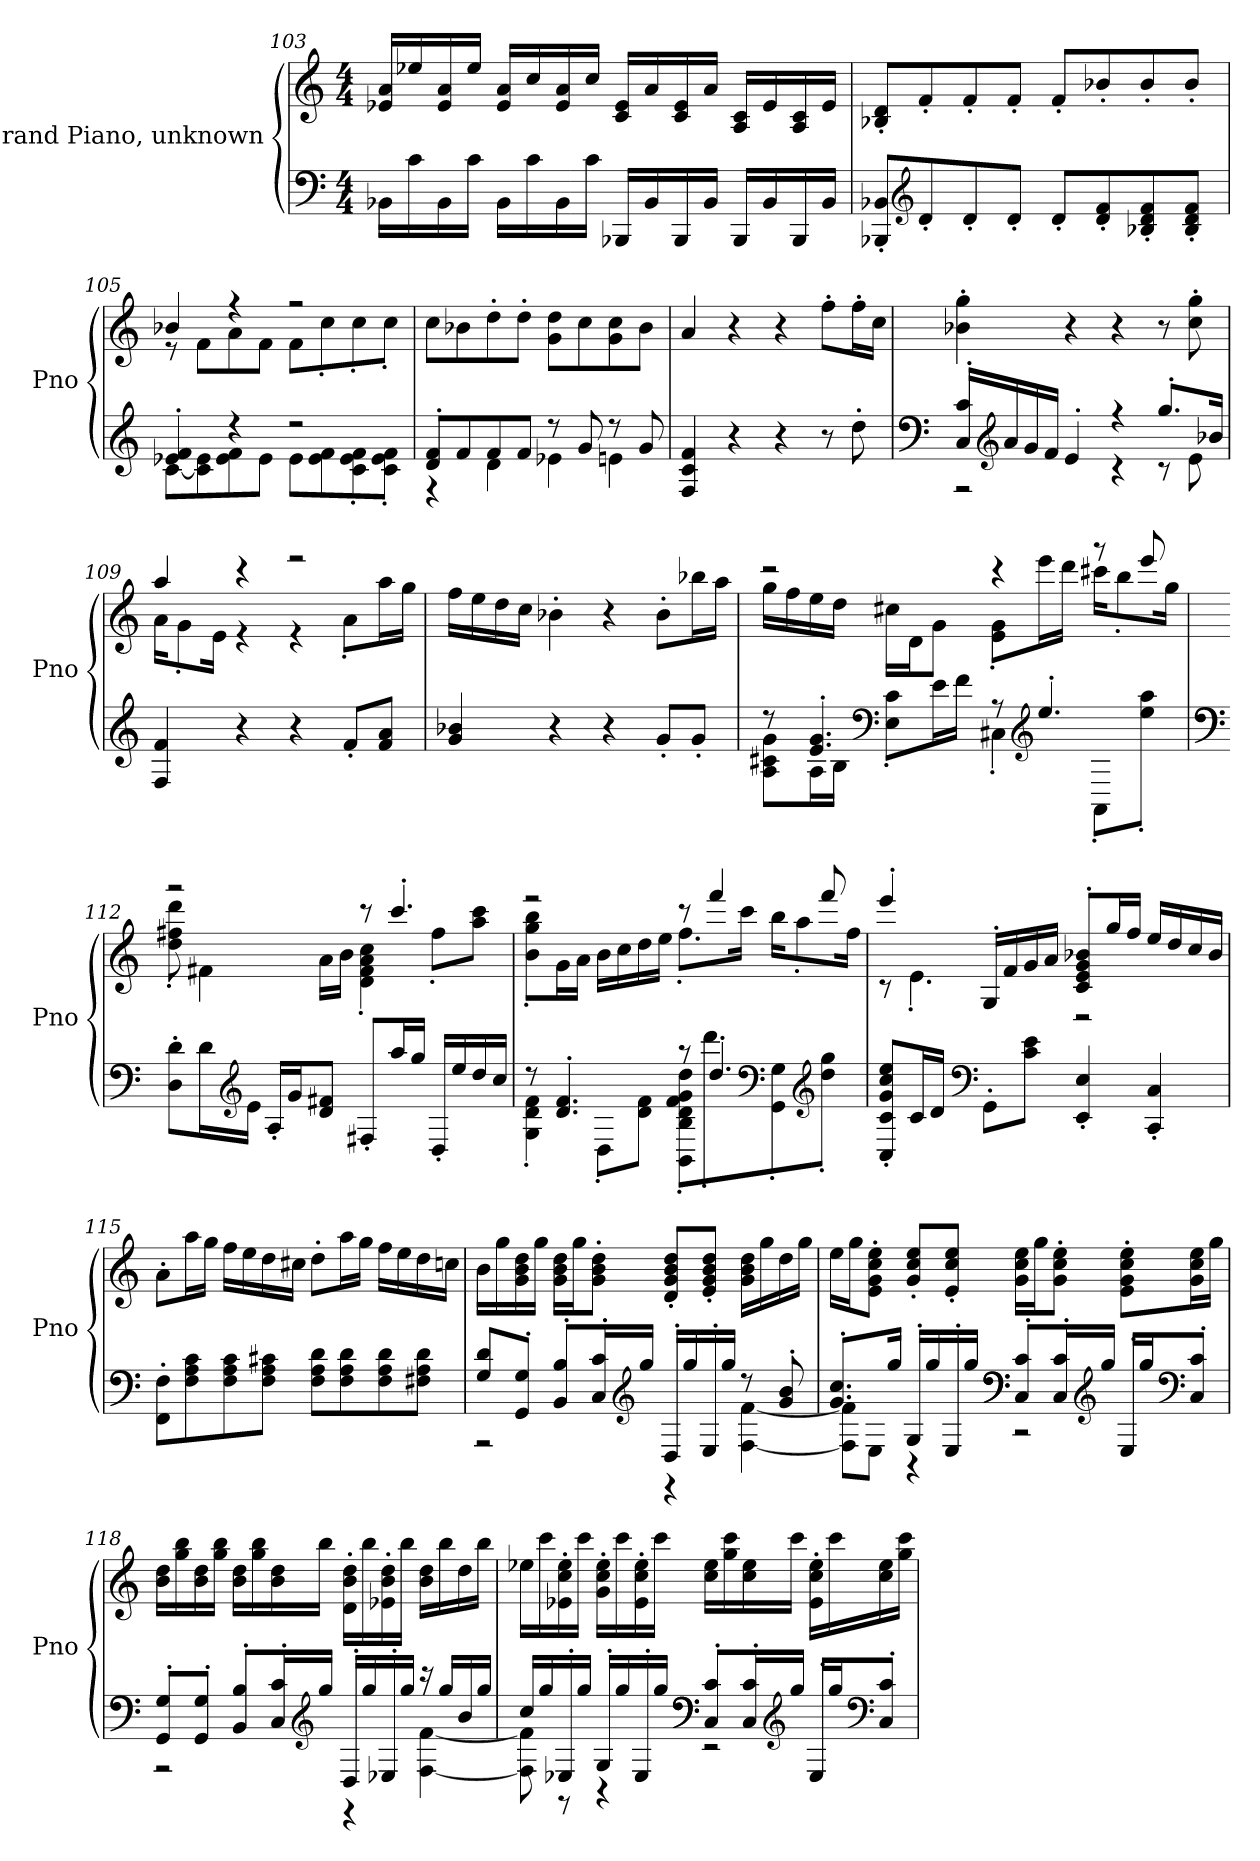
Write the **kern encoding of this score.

**kern	**kern
*part1	*part1
*staff2	*staff1
*I"Grand Piano, unknown	*
*I'Pno	*
*clefF4	*clefG2
*k[]	*k[]
*M4/4	*M4/4
=103	=103
16BB-X\LL	16e-X/ 16a/LL
16c\	16ee-X/
16BB-\	16e-/ 16a/
16c\JJ	16ee-/JJ
16BB-\LL	16e-/ 16a/LL
16c\	16cc/
16BB-\	16e-/ 16a/
16c\JJ	16cc/JJ
16BBB-X/LL	16c/ 16e-/LL
16BB-/	16a/
16BBB-/	16c/ 16e-/
16BB-/JJ	16a/JJ
16BBB-/LL	16A/ 16c/LL
16BB-/	16e-/
16BBB-/	16A/ 16c/
16BB-/JJ	16e-/JJ
=104	=104
8BBB-X/' 8BB-X/'L	8B-X/' 8d/'L
*clefG2	*
8d'/	8f'/
8d'/	8f'/
8d'/J	8f'/J
8d'/L	8f'/L
8d/' 8f/'	8b-X'/
8B-X/' 8d/' 8f/'	8b-'/
8B-/' 8d/' 8f/'J	8b-'/J
!!LO:LB:g=z
=105	=105
*^	*^
4e-X/' 4f/'	[8c\L	4b-X/	8r
.	8c\] 8e-\	.	8f\L
4r	8e-\ 8f\	4r	8a\
.	8e-\J	.	8f\J
2r	8e-\L	2r	8f\L
.	8e-\ 8f\	.	8cc'\
.	8c\' 8e-\' 8f\'	.	8cc'\
.	8c\' 8e-\' 8f\'J	.	8cc'\J
*	*	*v	*v
=106	=106	=106
8d/' 8f/'L	4r	8cc\L
8f/	.	8b-X\
8f/	4d\	8dd'\
8f/J	.	8dd'\J
8r	4e-X\	8g\ 8dd\L
8g/	.	8cc\
8r	4en\	8g\ 8cc\
8g/	.	8b-\J
*v	*v	*
=107	=107
4F/ 4c/ 4f/	4a/
4r	4r
4r	4r
8r	8ff'\L
8dd'\	16ff'\L
.	16cc\JJ
=108	=108
*clefF4	*
*^	*
16C/' 16c/'LL	2r	4b-X\' 4gg\'
*clefG2	*	*
16a/	.	.
16g/	.	.
16f/JJ	.	.
4e'/	.	4r
4r	4r	4r
8.gg'/L	8r	8r
.	8e\	8cc\' 8gg\'
16b-X/Jk	.	.
*v	*v	*
!!LO:LB:g=z
=109	=109
*	*^
4F/ 4f/	4aa/	16a\KL
.	.	8g'\
.	.	16e\Jk
4r	4r	4r
4r	2r	4r
8f'/L	.	8a'\L
8f/ 8a/J	.	16aa\L
.	.	16gg\JJ
*	*v	*v
=110	=110
4g/ 4b-X/	16ff\LL
.	16ee\
.	16dd\
.	16cc\JJ
4r	4b-X'\
4r	4r
8g'/L	8b-'\L
8g'/J	16bb-X\L
.	16aa\JJ
=111	=111
*^	*^
8r	8A\ 8c#X\ 8g\L	2r	16gg\LL
.	.	.	16ff\
4.e/' 4.g/'	16A\L	.	16ee\
.	16B\JJ	.	16dd\JJ
*clefF4	*	*	*
.	8E\' 8c#\'L	.	16cc#X\LL
.	.	.	16d\J
.	16e\L	.	8g\J
.	16f\JJ	.	.
8r	4C#X'\	4r	8e\' 8g\'L
*clefG2	*	*	*
4.ee'/	.	.	16eee\L
.	.	.	16ddd\JJ
.	8AA'\L	8r	16ccc#X\KL
.	.	.	8bb'\
.	8ee\' 8aa\'J	8eee/	.
.	.	.	16gg\Jk
*v	*v	*	*
!!LO:LB:g=z	!!
=112	=112	=112
*clefF4	*	*
8D\' 8d\'L	2r	8dd\' 8ff#X\' 8ddd\'
16d\L	.	4f#X\
*clefG2	*	*
16e\JJ	.	.
16A'/LL	.	.
16g/J	.	.
8d/ 8f#X/J	.	16a\LL
.	.	16b\JJ
8F#X'/L	8r	4d\' 4f#\' 4a\' 4cc\'
16aa/L	4.ccc'/	.
16gg/JJ	.	.
16D'/LL	.	8ff#'\L
16ee/	.	.
16dd/	.	8aa\ 8ccc\J
16cc/JJ	.	.
=113	=113	=113
*^	*	*
8r	4G\' 4d\' 4f\'	2r	8b\' 8gg\' 8bb\'L
4.d/' 4.f/'	.	.	16g\L
.	.	.	16a\JJ
.	8D'\L	.	16b\LL
.	.	.	16cc\
.	8d\ 8f\J	.	16dd\
.	.	.	16ee\JJ
8r	8BB\' 8B\' 8d\' 8f\' 8g\' 8dd\'L	8r	8.ff'\L
4.dd'/	8ddd'\	4fff/	.
.	.	.	16ccc\Jk
*clefF4	*	*	*
.	8GG\' 8G\'	.	16bb\KL
.	.	.	8aa'\
*clefG2	*	*	*
.	8dd\' 8gg\'J	8fff/	.
.	.	.	16ff\Jk
*v	*v	*	*
!!LO:LB:g=z	!!
=114	=114	=114
8C/' 8c/' 8g/' 8cc/' 8ee/'L	4eee'/	8r
16c/L	.	4.e'\
16d/JJ	.	.
*clefF4	*	*
8GG'\L	16G'/LL	.
.	16f/	.
8c\ 8e\J	16g/	.
.	16a/JJ	.
4EE/' 4E/'	8c/' 8e/' 8g/' 8b-X/'L	2r
.	16gg/L	.
.	16ff/JJ	.
4CC/' 4C/'	16ee/LL	.
.	16dd/	.
.	16cc/	.
.	16b-/JJ	.
*	*v	*v
=115	=115
8FF\' 8F\'L	8a'\L
8F\ 8A\ 8c\	16aa\L
.	16gg\JJ
8F\ 8A\ 8c\	16ff\LL
.	16ee\
8F\ 8A\ 8c#X\J	16dd\
.	16cc#X\JJ
8F\ 8A\ 8d\L	8dd'\L
8F\ 8A\ 8d\	16aa\L
.	16gg\JJ
8F\ 8A\ 8d\	16ff\LL
.	16ee\
8F#X\ 8A\ 8d\J	16dd\
.	16ccn\JJ
!!LO:PB:g=z
=116	=116
*^	*
8G/ 8d/L	2r	16b\LL
.	.	16gg\
8GG/' 8G/'J	.	16g\ 16b\ 16dd\
.	.	16gg\JJ
8BB/' 8B/'L	.	16g\ 16b\ 16dd\LL
.	.	16gg\J
16C/' 16c/'L	.	8g\' 8b\' 8dd\'J
*clefG2	*	*
16gg/JJ	.	.
16D'/LL	4r	8d/' 8g/' 8b/' 8dd/'L
16gg/	.	.
16E'/	.	8e/' 8g/' 8b/' 8dd/'J
16gg/JJ	.	.
8r	[4F\ [4f\	16g\ 16b\ 16dd\LL
.	.	16gg\
8g/' 8b/'	.	16dd\
.	.	16gg\JJ
=117	=117	=117
8.g/' 8.cc/'L	8F\] 8f\]L	16ee\LL
.	.	16gg\J
.	8E\J	8e\' 8g\' 8cc\' 8ee\'J
16gg/Jk	.	.
16G'/LL	4r	8g/' 8cc/' 8ee/'L
16gg/	.	.
16E'/	.	8e/' 8cc/' 8ee/'J
16gg/JJ	.	.
*clefF4	*	*
8C/' 8c/'L	2r	16g\ 16cc\ 16ee\LL
.	.	16gg\J
16C/' 16c/'L	.	8g\' 8cc\' 8ee\'J
*clefG2	*	*
16gg/JJ	.	.
16E'/LL	.	8e\' 8g\' 8cc\' 8ee\'L
16gg/J	.	.
*clefF4	*	*
8C/' 8c/'J	.	16g\ 16cc\ 16ee\L
.	.	16gg\JJ
!!LO:LB:g=z
=118	=118	=118
8GG/' 8G/'L	2r	16b\ 16dd\LL
.	.	16gg\ 16bb\
8GG/' 8G/'J	.	16b\ 16dd\
.	.	16gg\ 16bb\JJ
8BB/' 8B/'L	.	16b\ 16dd\LL
.	.	16gg\ 16bb\
16C/' 16c/'L	.	16b\ 16dd\
*clefG2	*	*
16gg/JJ	.	16bb\JJ
16D'/LL	4r	16d\' 16b\' 16dd\'LL
16gg/	.	16bb\
16E-X'/	.	16e-X\' 16b\' 16dd\'
16gg/JJ	.	16bb\JJ
16r	[4F\ [4f\	16b\ 16dd\LL
16gg/LL	.	16bb\
16b/	.	16dd\
16gg/JJ	.	16bb\JJ
=119	=119	=119
16cc/LL	8F\] 8f\]	16ee-X\LL
16gg/	.	16ccc\
16E-X'/	8r	16e-X\' 16cc\' 16ee-\'
16gg/JJ	.	16ccc\JJ
16G'/LL	4r	16g\' 16cc\' 16ee-\'LL
16gg/	.	16ccc\
16E-'/	.	16e-\' 16cc\' 16ee-\'
16gg/JJ	.	16ccc\JJ
*clefF4	*	*
8C/' 8c/'L	2r	16cc\ 16ee-\LL
.	.	16gg\ 16ccc\
16C/' 16c/'L	.	16cc\ 16ee-\
*clefG2	*	*
16gg/JJ	.	16ccc\JJ
16E-'/LL	.	16e-\' 16cc\' 16ee-\'LL
16gg/J	.	16ccc\
*clefF4	*	*
8C/' 8c/'J	.	16cc\ 16ee-\
.	.	16gg\ 16ccc\JJ
*v	*v	*
=	=
*-	*-
